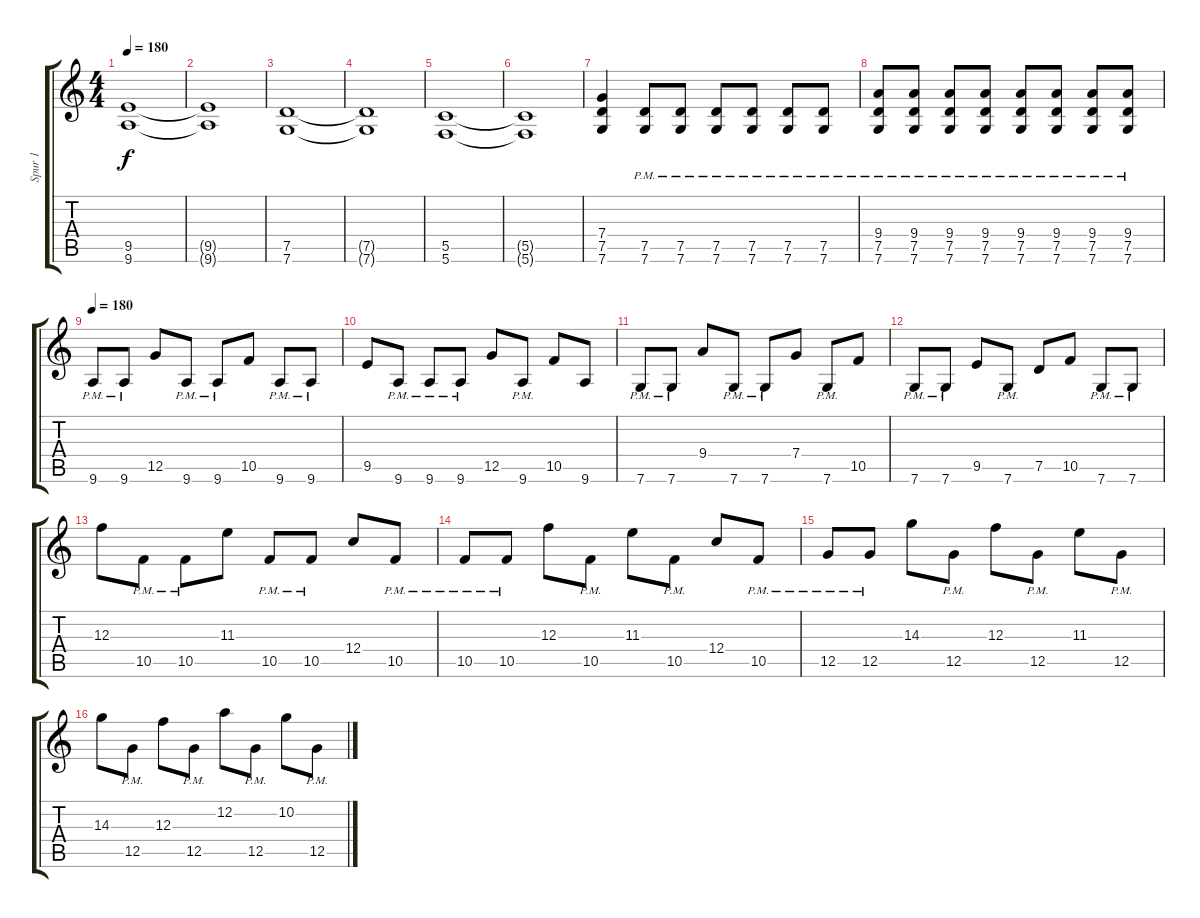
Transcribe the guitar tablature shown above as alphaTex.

\track ("Spur 1" "Spur 1") {instrument distortionguitar}
\staff {score tabs}
\tuning (D4 A3 F3 C3 G2 C2) {hide}
\ts (4 4)
\tempo 180
\clef g2
\ks c
(9.5 9.6).1{dy f} |
(9.5{t} 9.6{t}).1 |
(7.5 7.6).1 |
(7.5{t} 7.6{t}).1 |
(5.5 5.6).1 |
(5.5{t} 5.6{t}).1 |
(7.4 7.5 7.6).4 (7.5{pm} 7.6{pm}).8 (7.5{pm} 7.6{pm}).8 (7.5{pm} 7.6{pm}).8 (7.5{pm} 7.6{pm}).8 (7.5{pm} 7.6{pm}).8 (7.5{pm} 7.6{pm}).8 |
(9.4 7.5{pm} 7.6{pm}).8 (9.4 7.5{pm} 7.6{pm}).8 (9.4 7.5{pm} 7.6{pm}).8 (9.4 7.5{pm} 7.6{pm}).8 (9.4 7.5{pm} 7.6{pm}).8 (9.4 7.5{pm} 7.6{pm}).8 (9.4 7.5{pm} 7.6{pm}).8 (9.4 7.5{pm} 7.6{pm}).8 |
\tempo 180
9.6{pm}.8 9.6{pm}.8 12.5.8 9.6{pm}.8 9.6{pm}.8 10.5.8 9.6{pm}.8 9.6{pm}.8 |
9.5.8 9.6{pm}.8 9.6{pm}.8 9.6{pm}.8 12.5.8 9.6{pm}.8 10.5.8 9.6.8 |
7.6{pm}.8 7.6{pm}.8 9.4.8 7.6{pm}.8 7.6{pm}.8 7.4.8 7.6{pm}.8 10.5.8 |
7.6{pm}.8 7.6{pm}.8 9.5.8 7.6{pm}.8 7.5.8 10.5.8 7.6{pm}.8 7.6{pm}.8 |
12.3.8 10.5{pm}.8 10.5{pm}.8 11.3.8 10.5{pm}.8 10.5{pm}.8 12.4.8 10.5{pm}.8 |
10.5{pm}.8 10.5{pm}.8 12.3.8 10.5{pm}.8 11.3.8 10.5{pm}.8 12.4.8 10.5{pm}.8 |
12.5{pm}.8 12.5{pm}.8 14.3.8 12.5{pm}.8 12.3.8 12.5{pm}.8 11.3.8 12.5{pm}.8 |
14.3.8 12.5{pm}.8 12.3.8 12.5{pm}.8 12.2.8 12.5{pm}.8 10.2.8 12.5{pm}.8
